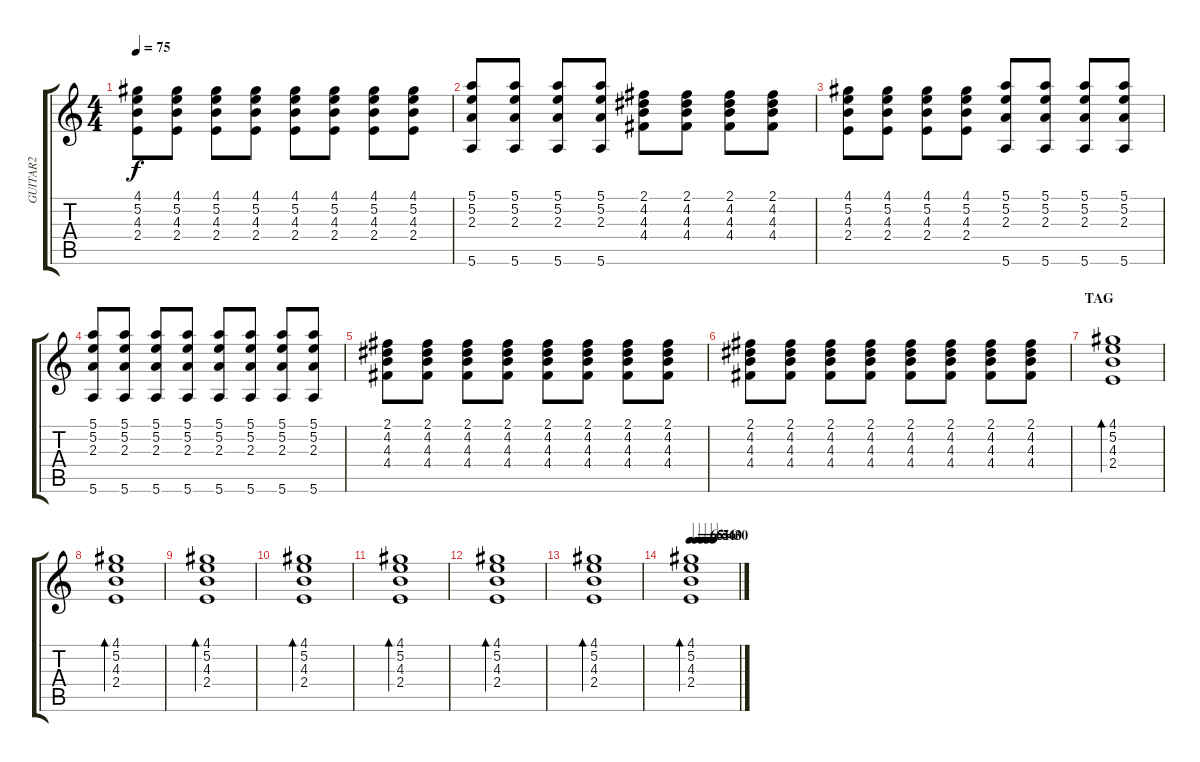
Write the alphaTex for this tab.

\track ("GUITAR2" "GUITAR2") {instrument acousticguitarsteel}
\staff {score tabs}
\tuning (E4 B3 G3 D3 A2 E2) {hide}
\ts (4 4)
\tempo 75
\clef g2
\ks c
(4.1 5.2 4.3 2.4).8{dy f} (4.1 5.2 4.3 2.4).8 (4.1 5.2 4.3 2.4).8 (4.1 5.2 4.3 2.4).8 (4.1 5.2 4.3 2.4).8 (4.1 5.2 4.3 2.4).8 (4.1 5.2 4.3 2.4).8 (4.1 5.2 4.3 2.4).8 |
(5.1 5.2 2.3 5.6).8 (5.1 5.2 2.3 5.6).8 (5.1 5.2 2.3 5.6).8 (5.1 5.2 2.3 5.6).8 (2.1 4.2 4.3 4.4).8 (2.1 4.2 4.3 4.4).8 (2.1 4.2 4.3 4.4).8 (2.1 4.2 4.3 4.4).8 |
(4.1 5.2 4.3 2.4).8 (4.1 5.2 4.3 2.4).8 (4.1 5.2 4.3 2.4).8 (4.1 5.2 4.3 2.4).8 (5.1 5.2 2.3 5.6).8 (5.1 5.2 2.3 5.6).8 (5.1 5.2 2.3 5.6).8 (5.1 5.2 2.3 5.6).8 |
(5.1 5.2 2.3 5.6).8 (5.1 5.2 2.3 5.6).8 (5.1 5.2 2.3 5.6).8 (5.1 5.2 2.3 5.6).8 (5.1 5.2 2.3 5.6).8 (5.1 5.2 2.3 5.6).8 (5.1 5.2 2.3 5.6).8 (5.1 5.2 2.3 5.6).8 |
(2.1 4.2 4.3 4.4).8 (2.1 4.2 4.3 4.4).8 (2.1 4.2 4.3 4.4).8 (2.1 4.2 4.3 4.4).8 (2.1 4.2 4.3 4.4).8 (2.1 4.2 4.3 4.4).8 (2.1 4.2 4.3 4.4).8 (2.1 4.2 4.3 4.4).8 |
(2.1 4.2 4.3 4.4).8 (2.1 4.2 4.3 4.4).8 (2.1 4.2 4.3 4.4).8 (2.1 4.2 4.3 4.4).8 (2.1 4.2 4.3 4.4).8 (2.1 4.2 4.3 4.4).8 (2.1 4.2 4.3 4.4).8 (2.1 4.2 4.3 4.4).8 |
\section ("" "TAG")
(4.1 5.2 4.3 2.4).1{bd 60} |
(4.1 5.2 4.3 2.4).1{bd 60} |
(4.1 5.2 4.3 2.4).1{bd 60} |
(4.1 5.2 4.3 2.4).1{bd 60} |
(4.1 5.2 4.3 2.4).1{bd 60} |
(4.1 5.2 4.3 2.4).1{bd 60} |
(4.1 5.2 4.3 2.4).1{bd 60} |
\tempo 65
\tempo (61 0.125)
\tempo (56 0.25)
\tempo (40 0.375)
\tempo (30 0.5)
(4.1 5.2 4.3 2.4).1{bd 60}
